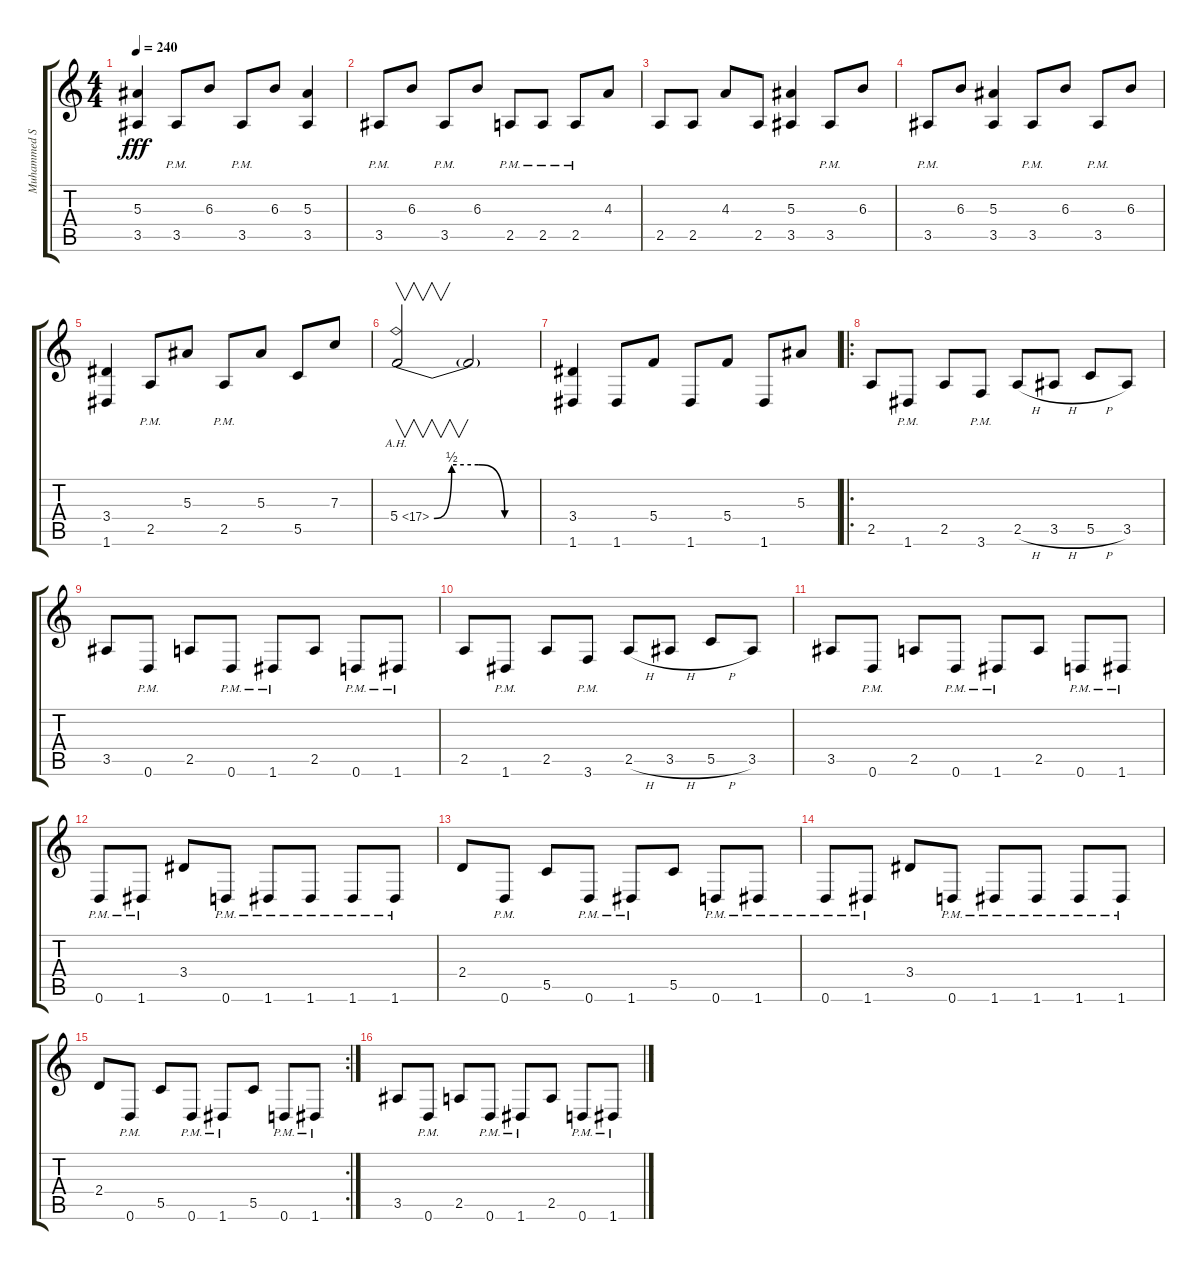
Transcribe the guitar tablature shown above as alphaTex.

\track ("Muhammed Suicmez" "Muhammed S") {instrument distortionguitar}
\staff {score tabs}
\tuning (D4 A3 F3 C3 G2 D2) {hide}
\ts (4 4)
\tempo 240
\clef g2
\ks c
(5.3 3.5).4{dy fff} 3.5{pm}.8 6.3.8 3.5{pm}.8 6.3.8 (5.3 3.5).4 |
3.5{pm}.8 6.3.8 3.5{pm}.8 6.3.8 2.5{pm}.8 2.5{pm}.8 2.5{pm}.8 4.3.8 |
2.5.8 2.5.8 4.3.8 2.5.8 (5.3 3.5).4 3.5{pm}.8 6.3.8 |
3.5{pm}.8 6.3.8 (5.3 3.5).4 3.5{pm}.8 6.3.8 3.5{pm}.8 6.3.8 |
(3.4 1.6).4 2.5{pm}.8 5.3.8 2.5{pm}.8 5.3.8 5.5.8 7.3.8 |
5.4{be (custom 0 0 10 2 25 2 40 0 60 0) ah 12}.2{v} 5.4{t}.2 |
(3.4 1.6).4 1.6.8 5.4.8 1.6.8 5.4.8 1.6.8 5.3.8 |
\ro
2.5.8 1.6{pm}.8 2.5.8 3.6{pm}.8 2.5{h}.8 3.5{h}.8 5.5{h}.8 3.5.8 |
3.5.8 0.6{pm}.8 2.5.8 0.6{pm}.8 1.6{pm}.8 2.5.8 0.6{pm}.8 1.6{pm}.8 |
2.5.8 1.6{pm}.8 2.5.8 3.6{pm}.8 2.5{h}.8 3.5{h}.8 5.5{h}.8 3.5.8 |
3.5.8 0.6{pm}.8 2.5.8 0.6{pm}.8 1.6{pm}.8 2.5.8 0.6{pm}.8 1.6{pm}.8 |
0.6{pm}.8 1.6{pm}.8 3.4.8 0.6{pm}.8 1.6{pm}.8 1.6{pm}.8 1.6{pm}.8 1.6{pm}.8 |
2.4.8 0.6{pm}.8 5.5.8 0.6{pm}.8 1.6{pm}.8 5.5.8 0.6{pm}.8 1.6{pm}.8 |
0.6{pm}.8 1.6{pm}.8 3.4.8 0.6{pm}.8 1.6{pm}.8 1.6{pm}.8 1.6{pm}.8 1.6{pm}.8 |
\rc 2
2.4.8 0.6{pm}.8 5.5.8 0.6{pm}.8 1.6{pm}.8 5.5.8 0.6{pm}.8 1.6{pm}.8 |
3.5.8 0.6{pm}.8 2.5.8 0.6{pm}.8 1.6{pm}.8 2.5.8 0.6{pm}.8 1.6{pm}.8
